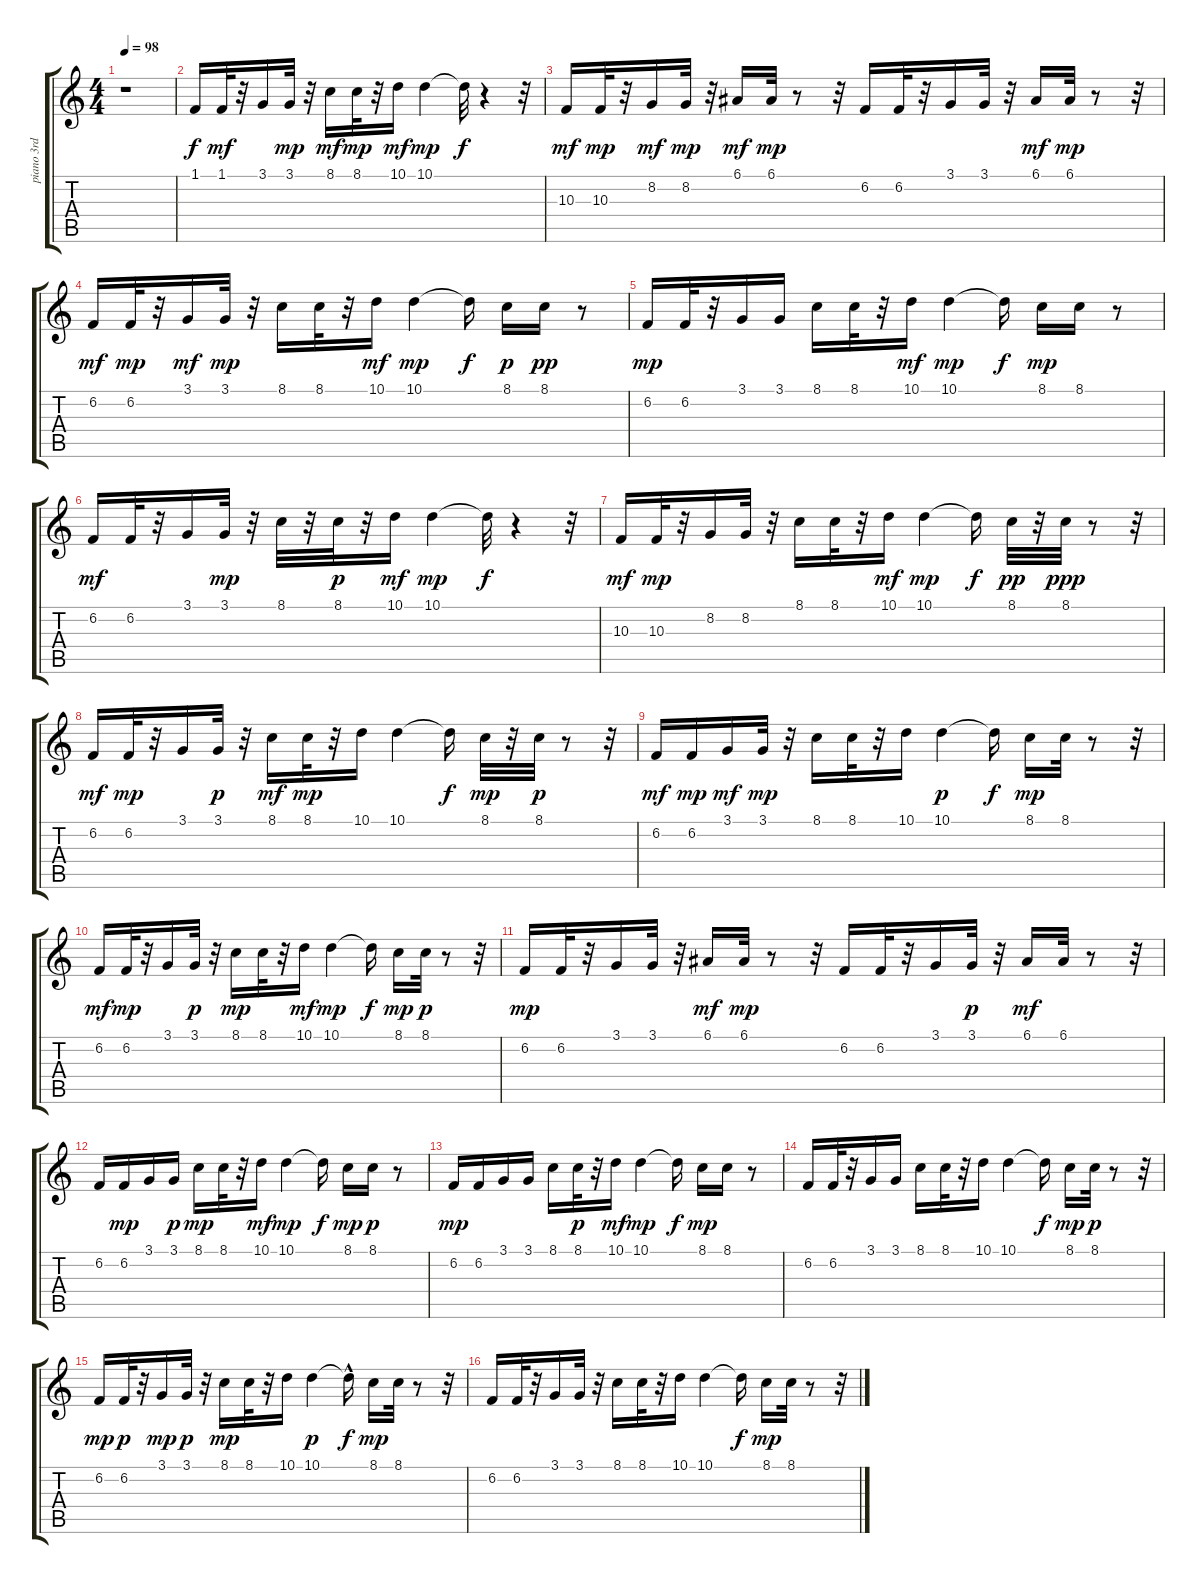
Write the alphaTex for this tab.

\track ("piano 3rd" "piano 3rd") {instrument acousticgrandpiano}
\staff {score tabs}
\tuning (E4 B3 G3 D3 A2 E2) {hide}
\ts (4 4)
\tempo 98
\clef g2
\ks c
r.1{dy f} |
1.1.16 1.1.32{dy mf} r.32 3.1.16 3.1.32{dy mp} r.32 8.1.16{dy mf} 8.1.32{dy mp} r.32 10.1.16{dy mf} 10.1.4{dy mp} 10.1{t}.32{dy f} r.4 r.32 |
10.3.16{dy mf} 10.3.32{dy mp} r.32 8.2.16{dy mf} 8.2.32{dy mp} r.32 6.1.16{dy mf} 6.1.32{dy mp} r.8 r.32 6.2.16 6.2.32 r.32 3.1.16 3.1.32 r.32 6.1.16{dy mf} 6.1.32{dy mp} r.8 r.32 |
6.2.16{dy mf} 6.2.32{dy mp} r.32 3.1.16{dy mf} 3.1.32{dy mp} r.32 8.1.16 8.1.32 r.32 10.1.16{dy mf} 10.1.4{dy mp} 10.1{t}.16{dy f} 8.1.16{dy p} 8.1.16{dy pp} r.8 |
6.2.16{dy mp} 6.2.32 r.32 3.1.16 3.1.16 8.1.16 8.1.32 r.32 10.1.16{dy mf} 10.1.4{dy mp} 10.1{t}.16{dy f} 8.1.16{dy mp} 8.1.16 r.8 |
6.2.16{dy mf} 6.2.32 r.32 3.1.16 3.1.32{dy mp} r.32 8.1.32 r.32 8.1.32{dy p} r.32 10.1.16{dy mf} 10.1.4{dy mp} 10.1{t}.32{dy f} r.4 r.32 |
10.3.16{dy mf} 10.3.32{dy mp} r.32 8.2.16 8.2.32 r.32 8.1.16 8.1.32 r.32 10.1.16{dy mf} 10.1.4{dy mp} 10.1{t}.16{dy f} 8.1.32{dy pp} r.32 8.1.32{dy ppp} r.8 r.32 |
6.2.16{dy mf} 6.2.32{dy mp} r.32 3.1.16 3.1.32{dy p} r.32 8.1.16{dy mf} 8.1.32{dy mp} r.32 10.1.16 10.1.4 10.1{t}.16{dy f} 8.1.32{dy mp} r.32 8.1.32{dy p} r.8 r.32 |
6.2.16{dy mf} 6.2.16{dy mp} 3.1.16{dy mf} 3.1.32{dy mp} r.32 8.1.16 8.1.32 r.32 10.1.16 10.1.4{dy p} 10.1{t}.16{dy f} 8.1.16{dy mp} 8.1.32 r.8 r.32 |
6.2.16{dy mf} 6.2.32{dy mp} r.32 3.1.16 3.1.32{dy p} r.32 8.1.16{dy mp} 8.1.32 r.32 10.1.16{dy mf} 10.1.4{dy mp} 10.1{t}.16{dy f} 8.1.16{dy mp} 8.1.32{dy p} r.8 r.32 |
6.2.16{dy mp} 6.2.32 r.32 3.1.16 3.1.32 r.32 6.1.16{dy mf} 6.1.32{dy mp} r.8 r.32 6.2.16 6.2.32 r.32 3.1.16 3.1.32{dy p} r.32 6.1.16{dy mf} 6.1.32 r.8 r.32 |
6.2.16 6.2.16{dy mp} 3.1.16 3.1.16{dy p} 8.1.16{dy mp} 8.1.32 r.32 10.1.16{dy mf} 10.1.4{dy mp} 10.1{t}.16{dy f} 8.1.16{dy mp} 8.1.16{dy p} r.8 |
6.2.16{dy mp} 6.2.16 3.1.16 3.1.16 8.1.16 8.1.32{dy p} r.32 10.1.16{dy mf} 10.1.4{dy mp} 10.1{t}.16{dy f} 8.1.16{dy mp} 8.1.16 r.8 |
6.2.16 6.2.32 r.32 3.1.16 3.1.16 8.1.16 8.1.32 r.32 10.1.16 10.1.4 10.1{t}.16{dy f} 8.1.16{dy mp} 8.1.32{dy p} r.8 r.32 |
6.2.16{dy mp} 6.2.32{dy p} r.32 3.1.16{dy mp} 3.1.32{dy p} r.32 8.1.16{dy mp} 8.1.32 r.32 10.1.16 10.1.4{dy p} 10.1{hac t}.16{dy f} 8.1.16{dy mp} 8.1.32 r.8 r.32 |
6.2.16 6.2.32 r.32 3.1.16 3.1.32 r.32 8.1.16 8.1.32 r.32 10.1.16 10.1.4 10.1{t}.16{dy f} 8.1.16{dy mp} 8.1.32 r.8 r.32
